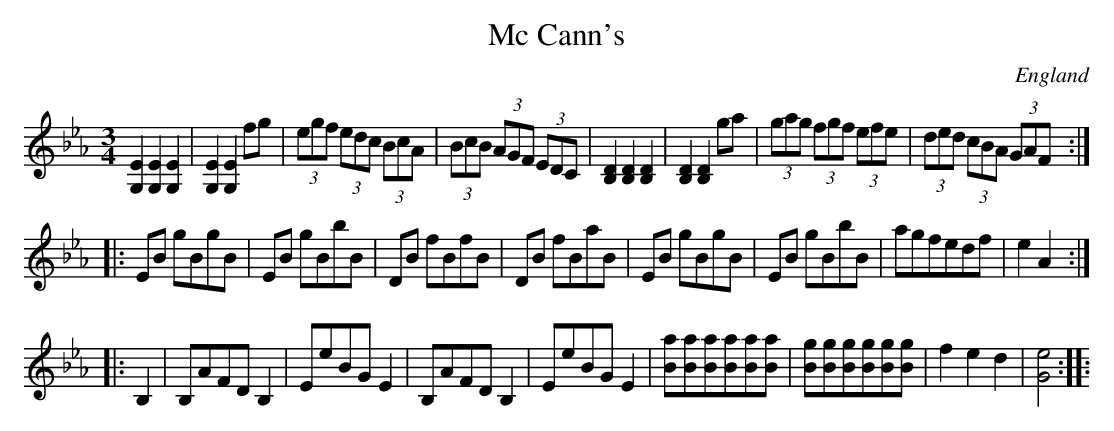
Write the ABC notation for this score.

X:1
T:Mc Cann's
L:1/8
M:3/4
O:England
K:Eb major
[E2G,2] [E2G,2] [E2G,2] | [E2G,2] [E2G,2]  fg |\
(3egf (3edc (3BcA | (3BcB (3AGF (3EDC |\
[D2B,2] [D2B,2] [D2B,2] | [D2B,2] [D2B,2]  ga |\
(3gag (3fgf (3efe | (3ded (3cBA (3GAF ::
EB gBgB | EB gBbB | DB fBfB | DB fBaB |\
EB gBgB | EB gBbB | agfedf | e2 A2 ::
B,2 |\
B,AFD B,2 | EeBG E2 | B,AFD B,2 | EeBG E2 | \
[aB][aB][aB][aB][aB][aB] | [gB][gB][gB][gB][gB][gB] | f2e2d2 | [e4G4] ::
